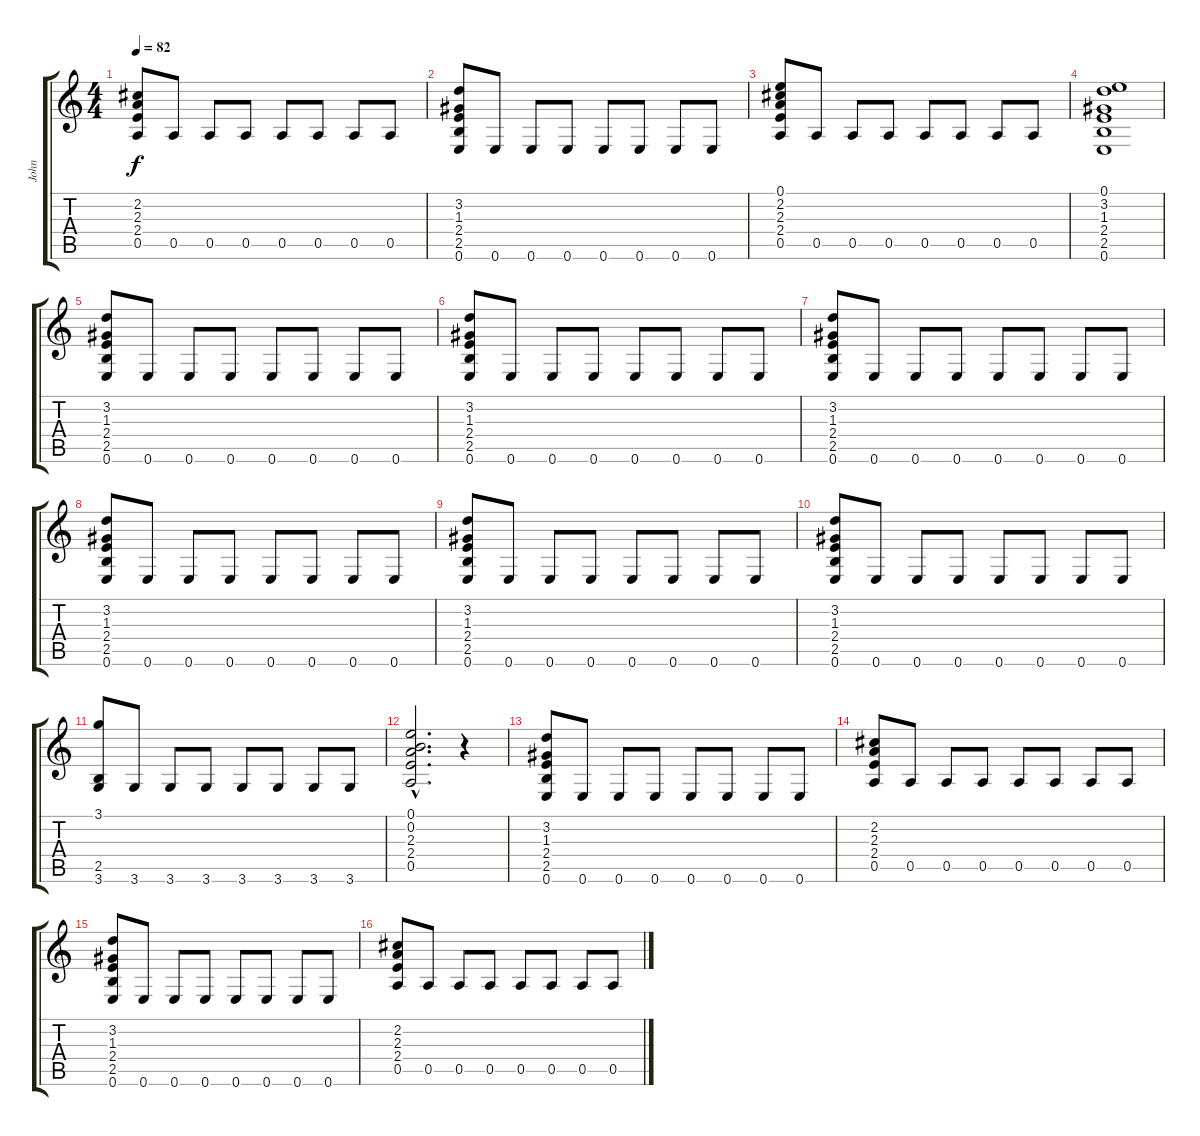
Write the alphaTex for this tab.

\track ("John" "John") {instrument distortionguitar}
\staff {score tabs}
\tuning (E4 B3 G3 D3 A2 E2) {hide}
\ts (4 4)
\tempo 82
\clef g2
\ks c
(2.2 2.3 2.4 0.5).8{dy f} 0.5.8 0.5.8 0.5.8 0.5.8 0.5.8 0.5.8 0.5.8 |
(3.2 1.3 2.4 2.5 0.6).8 0.6.8 0.6.8 0.6.8 0.6.8 0.6.8 0.6.8 0.6.8 |
(0.1 2.2 2.3 2.4 0.5).8 0.5.8 0.5.8 0.5.8 0.5.8 0.5.8 0.5.8 0.5.8 |
(0.1 3.2 1.3 2.4 2.5 0.6).1 |
(3.2 1.3 2.4 2.5 0.6).8 0.6.8 0.6.8 0.6.8 0.6.8 0.6.8 0.6.8 0.6.8 |
(3.2 1.3 2.4 2.5 0.6).8 0.6.8 0.6.8 0.6.8 0.6.8 0.6.8 0.6.8 0.6.8 |
(3.2 1.3 2.4 2.5 0.6).8 0.6.8 0.6.8 0.6.8 0.6.8 0.6.8 0.6.8 0.6.8 |
(3.2 1.3 2.4 2.5 0.6).8 0.6.8 0.6.8 0.6.8 0.6.8 0.6.8 0.6.8 0.6.8 |
(3.2 1.3 2.4 2.5 0.6).8 0.6.8 0.6.8 0.6.8 0.6.8 0.6.8 0.6.8 0.6.8 |
(3.2 1.3 2.4 2.5 0.6).8 0.6.8 0.6.8 0.6.8 0.6.8 0.6.8 0.6.8 0.6.8 |
(3.1 2.5 3.6).8 3.6.8 3.6.8 3.6.8 3.6.8 3.6.8 3.6.8 3.6.8 |
(0.1{hac} 0.2{hac} 2.3{hac} 2.4{hac} 0.5{hac}).2{d} r.4 |
(3.2 1.3 2.4 2.5 0.6).8 0.6.8 0.6.8 0.6.8 0.6.8 0.6.8 0.6.8 0.6.8 |
(2.2 2.3 2.4 0.5).8 0.5.8 0.5.8 0.5.8 0.5.8 0.5.8 0.5.8 0.5.8 |
(3.2 1.3 2.4 2.5 0.6).8 0.6.8 0.6.8 0.6.8 0.6.8 0.6.8 0.6.8 0.6.8 |
(2.2 2.3 2.4 0.5).8 0.5.8 0.5.8 0.5.8 0.5.8 0.5.8 0.5.8 0.5.8
